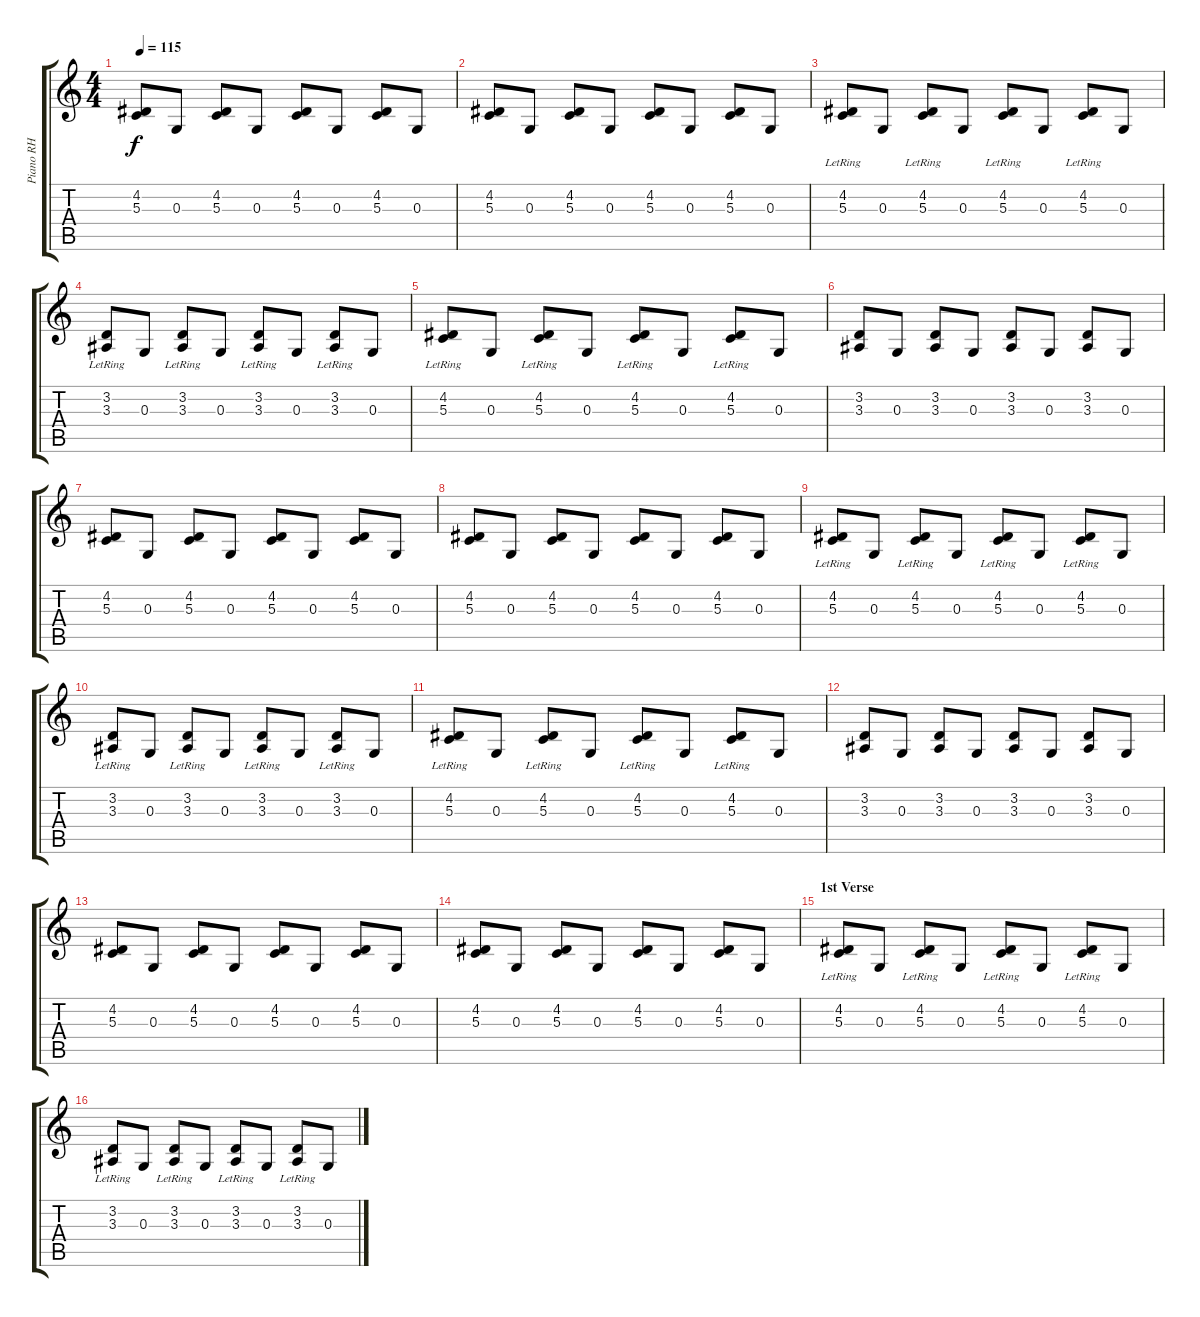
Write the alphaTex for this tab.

\track ("Piano RH" "Piano RH") {instrument acousticgrandpiano}
\staff {score tabs}
\tuning (E4 B3 G3 D3 A2 E2) {hide}
\ts (4 4)
\tempo 115
\clef g2
\ks c
(4.2 5.3).8{dy f} 0.3.8 (4.2 5.3).8 0.3.8 (4.2 5.3).8 0.3.8 (4.2 5.3).8 0.3.8 |
(4.2 5.3).8 0.3.8 (4.2 5.3).8 0.3.8 (4.2 5.3).8 0.3.8 (4.2 5.3).8 0.3.8 |
(4.2{lr} 5.3{lr}).8 0.3.8 (4.2{lr} 5.3{lr}).8 0.3.8 (4.2{lr} 5.3{lr}).8 0.3.8 (4.2{lr} 5.3{lr}).8 0.3.8 |
(3.2{lr} 3.3{lr}).8 0.3.8 (3.2{lr} 3.3{lr}).8 0.3.8 (3.2{lr} 3.3{lr}).8 0.3.8 (3.2{lr} 3.3{lr}).8 0.3.8 |
(4.2{lr} 5.3{lr}).8 0.3.8 (4.2{lr} 5.3{lr}).8 0.3.8 (4.2{lr} 5.3{lr}).8 0.3.8 (4.2{lr} 5.3{lr}).8 0.3.8 |
(3.2 3.3).8 0.3.8 (3.2 3.3).8 0.3.8 (3.2 3.3).8 0.3.8 (3.2 3.3).8 0.3.8 |
(4.2 5.3).8 0.3.8 (4.2 5.3).8 0.3.8 (4.2 5.3).8 0.3.8 (4.2 5.3).8 0.3.8 |
(4.2 5.3).8 0.3.8 (4.2 5.3).8 0.3.8 (4.2 5.3).8 0.3.8 (4.2 5.3).8 0.3.8 |
(4.2{lr} 5.3{lr}).8 0.3.8 (4.2{lr} 5.3{lr}).8 0.3.8 (4.2{lr} 5.3{lr}).8 0.3.8 (4.2{lr} 5.3{lr}).8 0.3.8 |
(3.2{lr} 3.3{lr}).8 0.3.8 (3.2{lr} 3.3{lr}).8 0.3.8 (3.2{lr} 3.3{lr}).8 0.3.8 (3.2{lr} 3.3{lr}).8 0.3.8 |
(4.2{lr} 5.3{lr}).8 0.3.8 (4.2{lr} 5.3{lr}).8 0.3.8 (4.2{lr} 5.3{lr}).8 0.3.8 (4.2{lr} 5.3{lr}).8 0.3.8 |
(3.2 3.3).8 0.3.8 (3.2 3.3).8 0.3.8 (3.2 3.3).8 0.3.8 (3.2 3.3).8 0.3.8 |
(4.2 5.3).8 0.3.8 (4.2 5.3).8 0.3.8 (4.2 5.3).8 0.3.8 (4.2 5.3).8 0.3.8 |
(4.2 5.3).8 0.3.8 (4.2 5.3).8 0.3.8 (4.2 5.3).8 0.3.8 (4.2 5.3).8 0.3.8 |
\section ("" "1st Verse")
(4.2{lr} 5.3{lr}).8 0.3.8 (4.2{lr} 5.3{lr}).8 0.3.8 (4.2{lr} 5.3{lr}).8 0.3.8 (4.2{lr} 5.3{lr}).8 0.3.8 |
(3.2{lr} 3.3{lr}).8 0.3.8 (3.2{lr} 3.3{lr}).8 0.3.8 (3.2{lr} 3.3{lr}).8 0.3.8 (3.2{lr} 3.3{lr}).8 0.3.8
